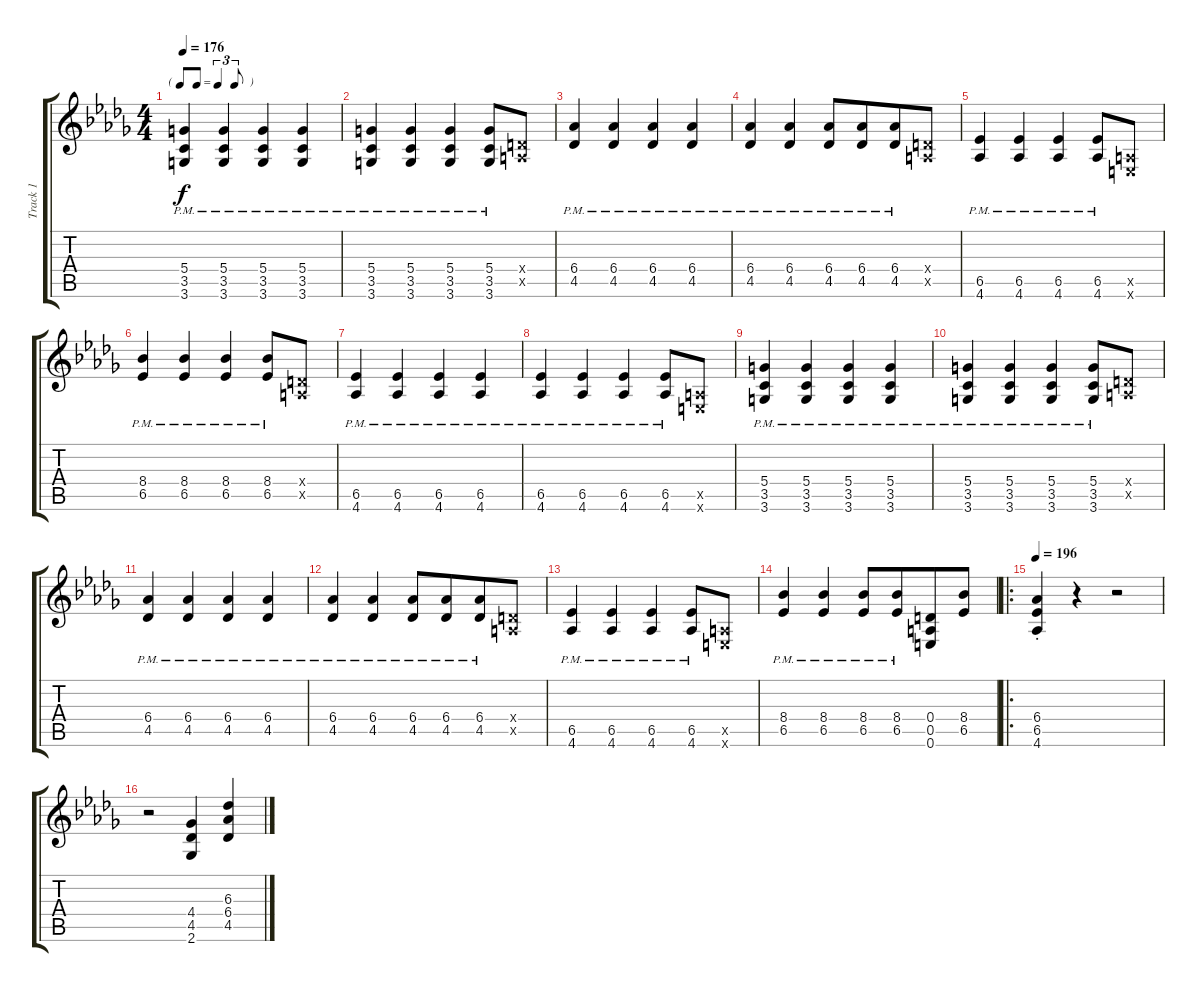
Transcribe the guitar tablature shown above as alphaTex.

\track ("Track 1" "Track 1") {instrument distortionguitar}
\staff {score tabs}
\tuning (E4 B3 G3 D3 A2 E2) {hide}
\ts (4 4)
\tf triplet8th
\tempo 176
\clef g2
\ks db
(5.4{pm} 3.5{pm} 3.6{pm}).4{dy f} (5.4{pm} 3.5{pm} 3.6{pm}).4 (5.4{pm} 3.5{pm} 3.6{pm}).4 (5.4{pm} 3.5{pm} 3.6{pm}).4 |
(5.4{pm} 3.5{pm} 3.6{pm}).4 (5.4{pm} 3.5{pm} 3.6{pm}).4 (5.4{pm} 3.5{pm} 3.6{pm}).4 (5.4{pm} 3.5{pm} 3.6{pm}).8 (0.4{x} 0.5{x}).8 |
(6.4{pm} 4.5{pm}).4 (6.4{pm} 4.5{pm}).4 (6.4{pm} 4.5{pm}).4 (6.4{pm} 4.5{pm}).4 |
(6.4{pm} 4.5{pm}).4 (6.4{pm} 4.5{pm}).4 (6.4{pm} 4.5{pm}).8 (6.4{pm} 4.5{pm}).8{beam merge} (6.4{pm} 4.5{pm}).8 (0.4{x} 0.5{x}).8 |
(6.5{pm} 4.6{pm}).4 (6.5{pm} 4.6{pm}).4 (6.5{pm} 4.6{pm}).4 (6.5{pm} 4.6{pm}).8 (0.5{x} 0.6{x}).8 |
(8.4{pm} 6.5{pm}).4 (8.4{pm} 6.5{pm}).4 (8.4{pm} 6.5{pm}).4 (8.4{pm} 6.5{pm}).8 (0.4{x} 0.5{x}).8 |
(6.5{pm} 4.6{pm}).4 (6.5{pm} 4.6{pm}).4 (6.5{pm} 4.6{pm}).4 (6.5{pm} 4.6{pm}).4 |
(6.5{pm} 4.6{pm}).4 (6.5{pm} 4.6{pm}).4 (6.5{pm} 4.6{pm}).4 (6.5{pm} 4.6{pm}).8 (0.5{x} 0.6{x}).8 |
(5.4{pm} 3.5{pm} 3.6{pm}).4 (5.4{pm} 3.5{pm} 3.6{pm}).4 (5.4{pm} 3.5{pm} 3.6{pm}).4 (5.4{pm} 3.5{pm} 3.6{pm}).4 |
(5.4{pm} 3.5{pm} 3.6{pm}).4 (5.4{pm} 3.5{pm} 3.6{pm}).4 (5.4{pm} 3.5{pm} 3.6{pm}).4 (5.4{pm} 3.5{pm} 3.6{pm}).8 (0.4{x} 0.5{x}).8 |
(6.4{pm} 4.5{pm}).4 (6.4{pm} 4.5{pm}).4 (6.4{pm} 4.5{pm}).4 (6.4{pm} 4.5{pm}).4 |
(6.4{pm} 4.5{pm}).4 (6.4{pm} 4.5{pm}).4 (6.4{pm} 4.5{pm}).8 (6.4{pm} 4.5{pm}).8{beam merge} (6.4{pm} 4.5{pm}).8 (0.4{x} 0.5{x}).8 |
(6.5{pm} 4.6{pm}).4 (6.5{pm} 4.6{pm}).4 (6.5{pm} 4.6{pm}).4 (6.5{pm} 4.6{pm}).8 (0.5{x} 0.6{x}).8 |
(8.4{pm} 6.5{pm}).4 (8.4{pm} 6.5{pm}).4 (8.4{pm} 6.5{pm}).8 (8.4{pm} 6.5{pm}).8{beam merge} (0.4 0.5 0.6).8 (8.4 6.5).8 |
\ro
\tempo 196
(6.4{st} 6.5{st} 4.6{st}).4 r.4 r.2 |
r.2 (4.4 4.5 2.6).4 (6.3 6.4 4.5).4
